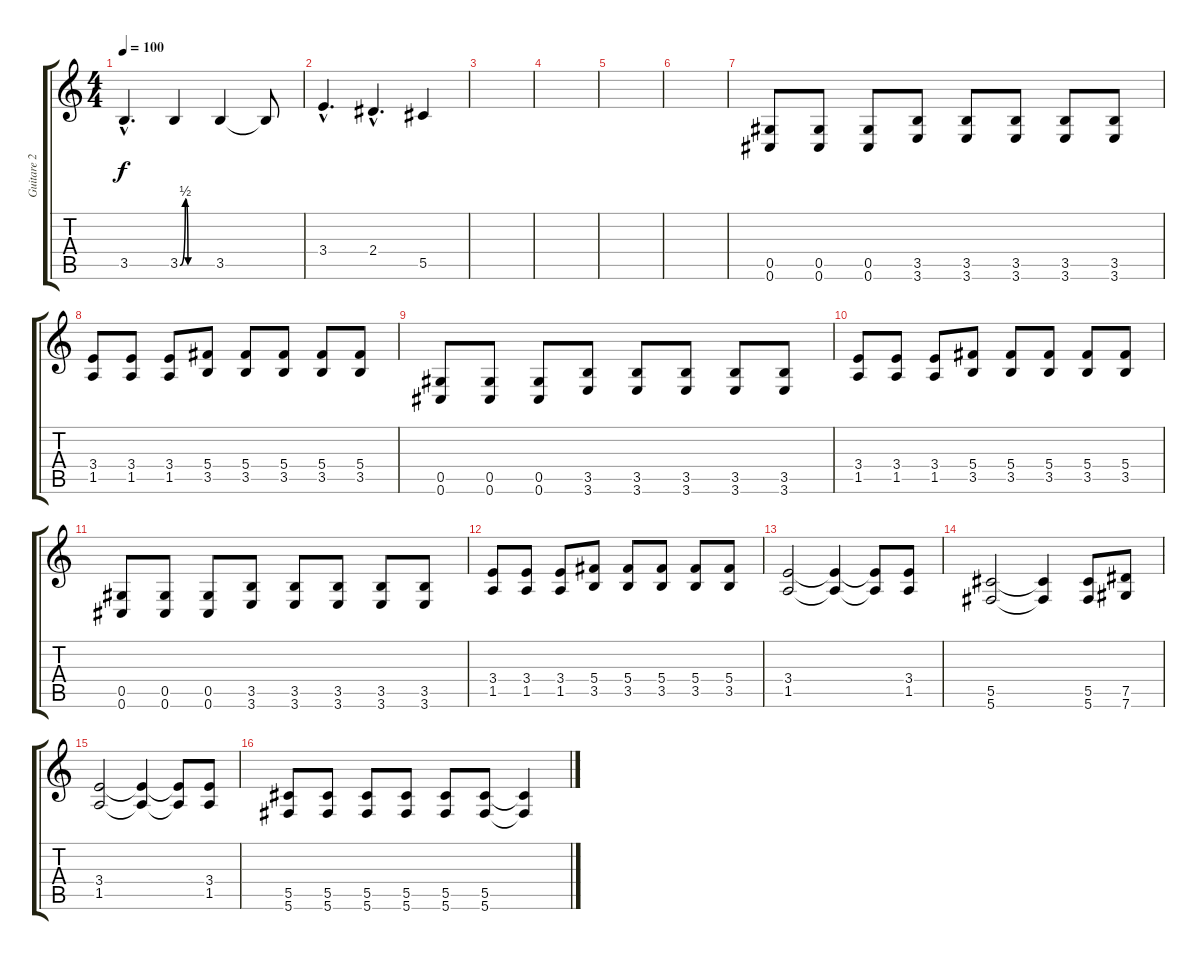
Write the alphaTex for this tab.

\track ("Guitare 2" "Guitare 2") {instrument overdrivenguitar}
\staff {score tabs}
\tuning (Eb4 Bb3 Gb3 Db3 Ab2 Db2) {hide}
\ts (4 4)
\tempo 100
\clef g2
\ks c
3.5{hac}.4{d dy f} 3.5{be (custom 0 0 10 2 15 0 30 0 60 0)}.4 3.5.4 3.5{t}.8 |
3.4{hac}.4{d} 2.4{hac}.4{d} 5.5.4 |
|
|
|
|
(0.5 0.6).8 (0.5 0.6).8 (0.5 0.6).8 (3.5 3.6).8 (3.5 3.6).8 (3.5 3.6).8 (3.5 3.6).8 (3.5 3.6).8 |
(3.4 1.5).8 (3.4 1.5).8 (3.4 1.5).8 (5.4 3.5).8 (5.4 3.5).8 (5.4 3.5).8 (5.4 3.5).8 (5.4 3.5).8 |
(0.5 0.6).8 (0.5 0.6).8 (0.5 0.6).8 (3.5 3.6).8 (3.5 3.6).8 (3.5 3.6).8 (3.5 3.6).8 (3.5 3.6).8 |
(3.4 1.5).8 (3.4 1.5).8 (3.4 1.5).8 (5.4 3.5).8 (5.4 3.5).8 (5.4 3.5).8 (5.4 3.5).8 (5.4 3.5).8 |
(0.5 0.6).8 (0.5 0.6).8 (0.5 0.6).8 (3.5 3.6).8 (3.5 3.6).8 (3.5 3.6).8 (3.5 3.6).8 (3.5 3.6).8 |
(3.4 1.5).8 (3.4 1.5).8 (3.4 1.5).8 (5.4 3.5).8 (5.4 3.5).8 (5.4 3.5).8 (5.4 3.5).8 (5.4 3.5).8 |
(3.4 1.5).2 (3.4{t} 1.5{t}).4 (3.4{t} 1.5{t}).8 (3.4 1.5).8 |
(5.5 5.6).2 (5.5{t} 5.6{t}).4 (5.5 5.6).8 (7.5 7.6).8 |
(3.4 1.5).2 (3.4{t} 1.5{t}).4 (3.4{t} 1.5{t}).8 (3.4 1.5).8 |
(5.5 5.6).8 (5.5 5.6).8 (5.5 5.6).8 (5.5 5.6).8 (5.5 5.6).8 (5.5 5.6).8 (5.5{t} 5.6{t}).4
